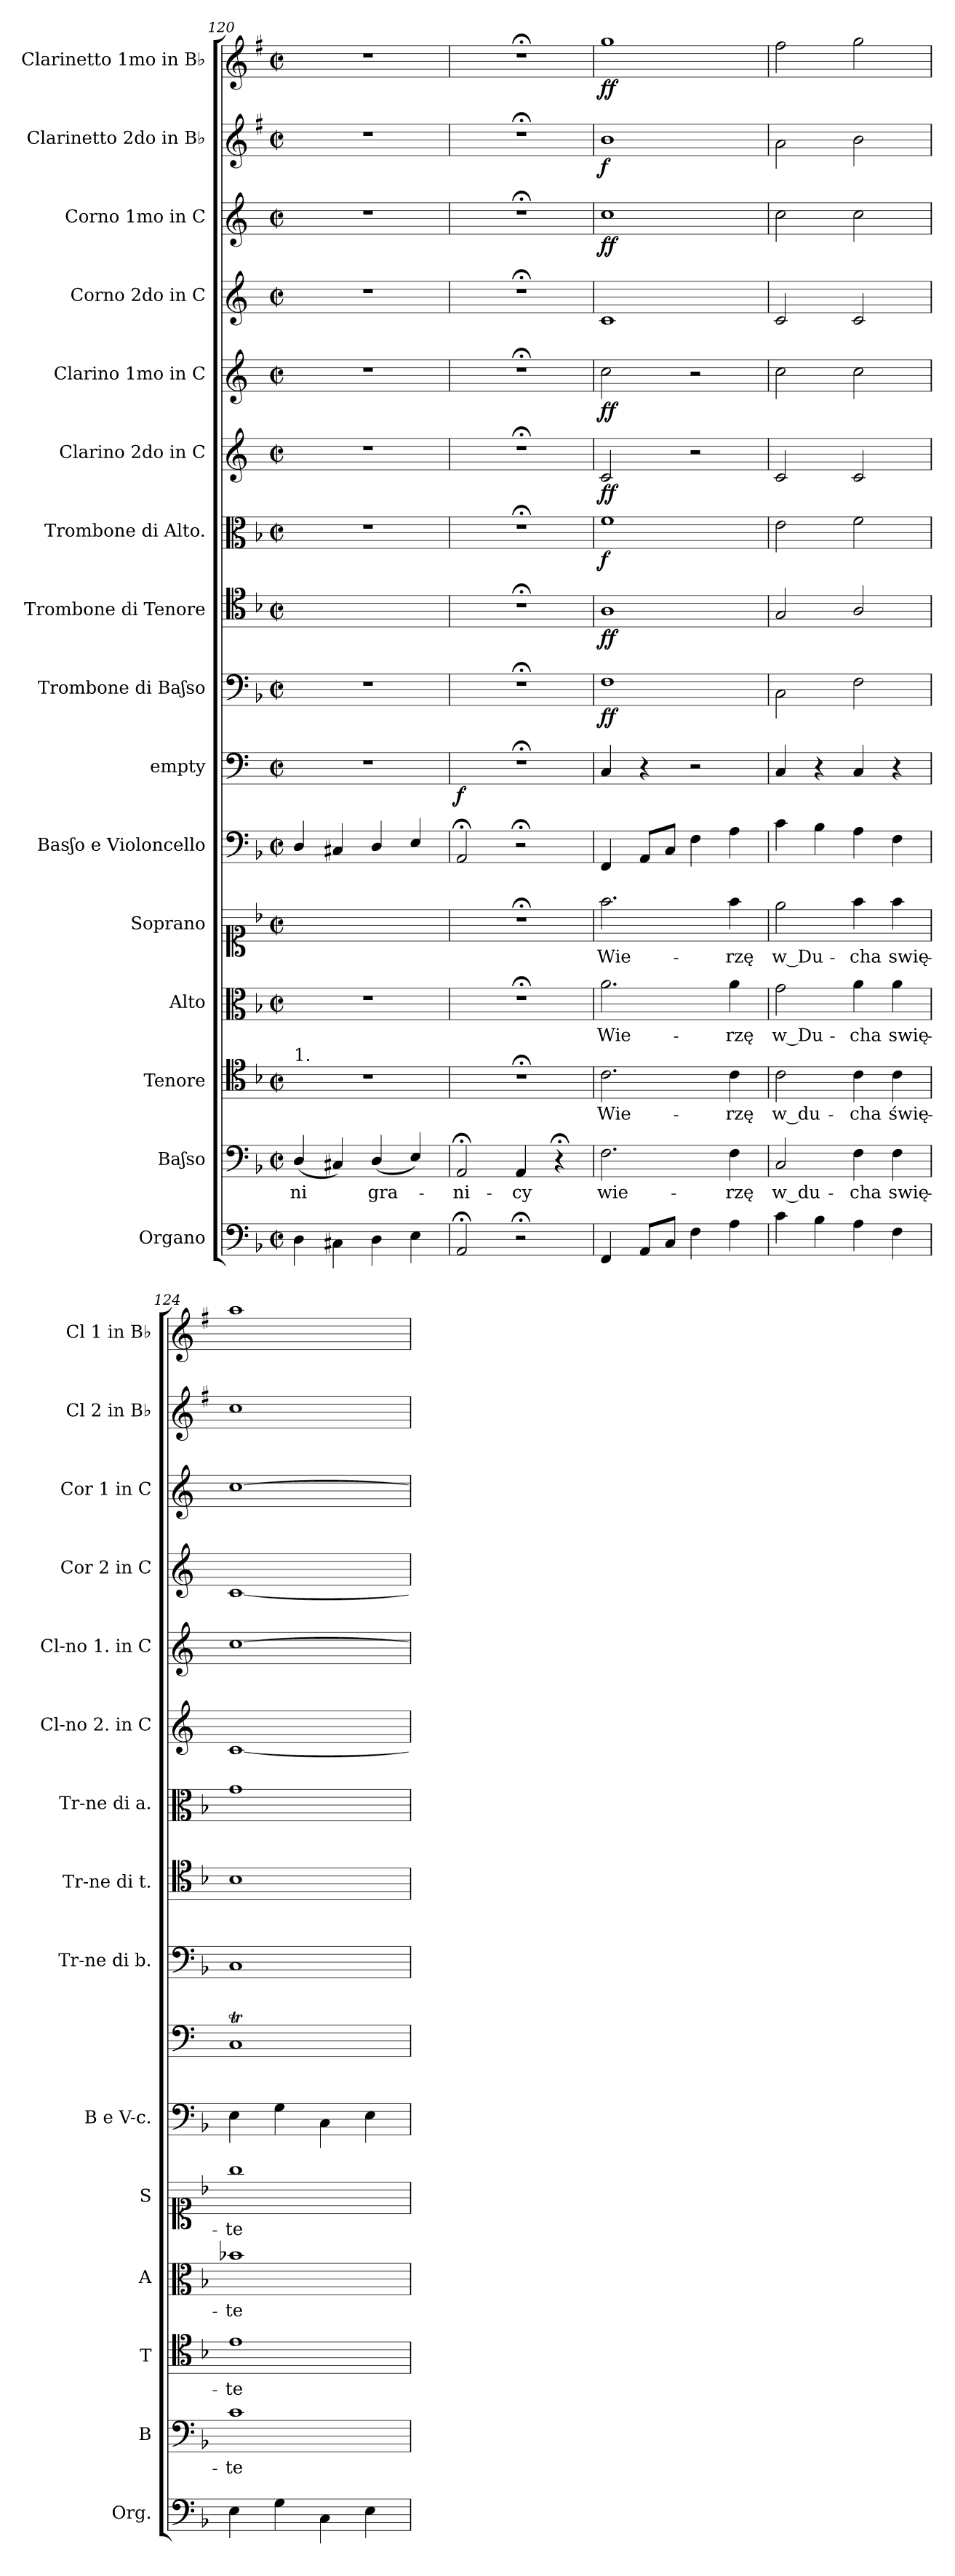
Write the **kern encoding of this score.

**kern	**dynam	**kern	**text	**kern	**text	**dynam	**kern	**text	**dynam	**kern	**text	**kern	**dynam	**kern	**dynam	**kern	**dynam	**kern	**dynam	**kern	**dynam	**kern	**dynam	**kern	**dynam	**kern	**dynam	**kern	**dynam	**kern	**dynam	**kern	**dynam
*part16	*part16	*part15	*part15	*part14	*part14	*part14	*part13	*part13	*part13	*part12	*part12	*part11	*part11	*part10	*part10	*part9	*part9	*part8	*part8	*part7	*part7	*part6	*part6	*part5	*part5	*part4	*part4	*part3	*part3	*part2	*part2	*part1	*part1
*staff16	*staff16	*staff15	*staff15	*staff14	*staff14	*staff14	*staff13	*staff13	*staff13	*staff12	*staff12	*staff11	*staff11	*staff10	*staff10	*staff9	*staff9	*staff8	*staff8	*staff7	*staff7	*staff6	*staff6	*staff5	*staff5	*staff4	*staff4	*staff3	*staff3	*staff2	*staff2	*staff1	*staff1
*I"Organo	*	*I"Baʃso	*	*I"Tenore	*	*	*I"Alto	*	*	*I"Soprano	*	*I"Basʃo e Violoncello	*	*I"empty	*	*I"Trombone di Baʃso	*	*I"Trombone di Tenore	*	*I"Trombone di Alto.	*	*I"Clarino 2do in C	*	*I"Clarino 1mo in C	*	*I"Corno 2do in C	*	*I"Corno 1mo in C	*	*I"Clarinetto 2do in B♭	*	*I"Clarinetto 1mo in B♭	*
*I'Org.	*	*I'B	*	*I'T	*	*	*I'A	*	*	*I'S	*	*I'B e V-c.	*	*	*	*I'Tr-ne di b.	*	*I'Tr-ne di t.	*	*I'Tr-ne di a.	*	*I'Cl-no 2. in C	*	*I'Cl-no 1. in C	*	*I'Cor 2 in C	*	*I'Cor 1 in C	*	*I'Cl 2 in B♭	*	*I'Cl 1 in B♭	*
*clefF4	*	*clefF4	*	*clefC4	*	*	*clefC3	*	*	*clefC1	*	*clefF4	*	*clefF4	*	*clefF4	*	*clefC4	*	*clefC3	*	*clefG2	*	*clefG2	*	*clefG2	*	*clefG2	*	*clefG2	*	*clefG2	*
*	*	*	*	*	*	*	*	*	*	*	*	*	*	*	*	*	*	*	*	*	*	*ITrd-3c-5	*	*ITrd-3c-5	*	*ITrd4c7	*	*ITrd4c7	*	*ITrd1c2	*	*ITrd1c2	*
*k[b-]	*	*k[b-]	*	*k[b-]	*	*	*k[b-]	*	*	*k[b-]	*	*k[b-]	*	*	*	*k[b-]	*	*k[b-]	*	*k[b-]	*	*k[b-]	*	*k[b-]	*	*k[b-]	*	*k[b-]	*	*k[b-]	*	*k[b-]	*
*F:	*	*F:	*	*F:	*	*	*F:	*	*	*F:	*	*F:	*	*	*	*F:	*	*F:	*	*F:	*	*F:	*	*F:	*	*F:	*	*F:	*	*F:	*	*F:	*
*M2/2	*	*M2/2	*	*M2/2	*	*	*M2/2	*	*	*M2/2	*	*M2/2	*	*M2/2	*	*M2/2	*	*M2/2	*	*M2/2	*	*M2/2	*	*M2/2	*	*M2/2	*	*M2/2	*	*M2/2	*	*M2/2	*
*met(c|)	*	*met(c|)	*	*met(c|)	*	*	*met(c|)	*	*	*met(c|)	*	*met(c|)	*	*met(c|)	*	*met(c|)	*	*met(c|)	*	*met(c|)	*	*met(c|)	*	*met(c|)	*	*met(c|)	*	*met(c|)	*	*met(c|)	*	*met(c|)	*
=120	=120	=120	=120	=120	=120	=120	=120	=120	=120	=120	=120	=120	=120	=120	=120	=120	=120	=120	=120	=120	=120	=120	=120	=120	=120	=120	=120	=120	=120	=120	=120	=120	=120
!	!	!	!	!LO:TX:a:t=1.	!	!	!	!	!	!	!	!	!	!	!	!	!	!	!	!	!	!	!	!	!	!	!	!	!	!	!	!	!
4D\	.	(4D/	ni	1r	.	.	1r	.	.	1ryy	.	4D/	.	1r	.	1r	.	1ryy	.	1r	.	1r	.	1r	.	1r	.	1r	.	1r	.	1r	.
4C#X\	.	4C#X/)	.	.	.	.	.	.	.	.	.	4C#X/	.	.	.	.	.	.	.	.	.	.	.	.	.	.	.	.	.	.	.	.	.
4D\	.	(4D/	-gra-	.	.	.	.	.	.	.	.	4D/	.	.	.	.	.	.	.	.	.	.	.	.	.	.	.	.	.	.	.	.	.
4E\	.	4E/)	.	.	.	.	.	.	.	.	.	4E/	.	.	.	.	.	.	.	.	.	.	.	.	.	.	.	.	.	.	.	.	.
=121	=121	=121	=121	=121	=121	=121	=121	=121	=121	=121	=121	=121	=121	=121	=121	=121	=121	=121	=121	=121	=121	=121	=121	=121	=121	=121	=121	=121	=121	=121	=121	=121	=121
2AA;</	.	2AA;</	-ni-	1r;<	.	.	1r;<	.	.	1r;<	.	2AA;</	.	1r;<	f	1r;<	.	1r;<	.	1r;<	.	1r;<	.	1r;<	.	1r;<	.	1r;<	.	1r;<	.	1r;<	.
2r;<	.	4AA/	-cy	.	.	.	.	.	.	.	.	2r;<	.	.	.	.	.	.	.	.	.	.	.	.	.	.	.	.	.	.	.	.	.
.	.	4r;<	.	.	.	.	.	.	.	.	.	.	.	.	.	.	.	.	.	.	.	.	.	.	.	.	.	.	.	.	.	.	.
=122	=122	=122	=122	=122	=122	=122	=122	=122	=122	=122	=122	=122	=122	=122	=122	=122	=122	=122	=122	=122	=122	=122	=122	=122	=122	=122	=122	=122	=122	=122	=122	=122	=122
!	!LO:DY:b	!	!	!	!	!LO:DY:a	!	!	!LO:DY:a	!	!	!	!LO:DY:b	!	!	!	!	!	!	!	!	!	!	!	!	!	!	!	!	!	!	!	!
4FF/	for	2.F\	wie-	2.c\	Wie-	for	2.a\	Wie-	ffor	2.ff\	Wie-	4FF/	ffo	4C/	.	1F	ff	1A	ff	1f	f	2f/	ff	2ff\	ff	1F	ffo	1f	ff	1a	f	1ff	ff
8AA/L	.	.	.	.	.	.	.	.	.	.	.	8AA/L	.	4r	.	.	.	.	.	.	.	.	.	.	.	.	.	.	.	.	.	.	.
8C/J	.	.	.	.	.	.	.	.	.	.	.	8C/J	.	.	.	.	.	.	.	.	.	.	.	.	.	.	.	.	.	.	.	.	.
4F\	.	.	.	.	.	.	.	.	.	.	.	4F\	.	2r	.	.	.	.	.	.	.	2r	.	2r	.	.	.	.	.	.	.	.	.
4A\	.	4F\	-rzę	4c\	-rzę	.	4a\	-rzę	.	4ff\	-rzę	4A\	.	.	.	.	.	.	.	.	.	.	.	.	.	.	.	.	.	.	.	.	.
=123	=123	=123	=123	=123	=123	=123	=123	=123	=123	=123	=123	=123	=123	=123	=123	=123	=123	=123	=123	=123	=123	=123	=123	=123	=123	=123	=123	=123	=123	=123	=123	=123	=123
4c\	.	2C/	w_du-	2c\	w_du-	.	2g\	w_Du-	.	2ee\	w_Du-	4c\	.	4C/	.	2C\	.	2G/	.	2e\	.	2f/	.	2ff\	.	2F/	.	2f\	.	2g\	.	2ee\	.
4B-\	.	.	.	.	.	.	.	.	.	.	.	4B-\	.	4r	.	.	.	.	.	.	.	.	.	.	.	.	.	.	.	.	.	.	.
4A\	.	4F\	-cha	4c\	-cha	.	4a\	-cha	.	4ff\	-cha	4A\	.	4C/	.	2F\	.	2A/	.	2f\	.	2f/	.	2ff\	.	2F/	.	2f\	.	2a\	.	2ff\	.
4F\	.	4F\	swię-	4c\	świę-	.	4a\	swię-	.	4ff\	swię-	4F\	.	4r	.	.	.	.	.	.	.	.	.	.	.	.	.	.	.	.	.	.	.
=124	=124	=124	=124	=124	=124	=124	=124	=124	=124	=124	=124	=124	=124	=124	=124	=124	=124	=124	=124	=124	=124	=124	=124	=124	=124	=124	=124	=124	=124	=124	=124	=124	=124
4E\	.	1c	-te-	1e	-te-	.	1b-X	-te-	.	1gg	-te-	4E\	.	1CT	.	1C	.	1B-	.	1g	.	[1f	.	[1ff	.	[1F	.	[1f	.	1b-	.	1gg	.
4G\	.	.	.	.	.	.	.	.	.	.	.	4G\	.	.	.	.	.	.	.	.	.	.	.	.	.	.	.	.	.	.	.	.	.
4C\	.	.	.	.	.	.	.	.	.	.	.	4C\	.	.	.	.	.	.	.	.	.	.	.	.	.	.	.	.	.	.	.	.	.
4E\	.	.	.	.	.	.	.	.	.	.	.	4E\	.	.	.	.	.	.	.	.	.	.	.	.	.	.	.	.	.	.	.	.	.
=	=	=	=	=	=	=	=	=	=	=	=	=	=	=	=	=	=	=	=	=	=	=	=	=	=	=	=	=	=	=	=	=	=
*-	*-	*-	*-	*-	*-	*-	*-	*-	*-	*-	*-	*-	*-	*-	*-	*-	*-	*-	*-	*-	*-	*-	*-	*-	*-	*-	*-	*-	*-	*-	*-	*-	*-
